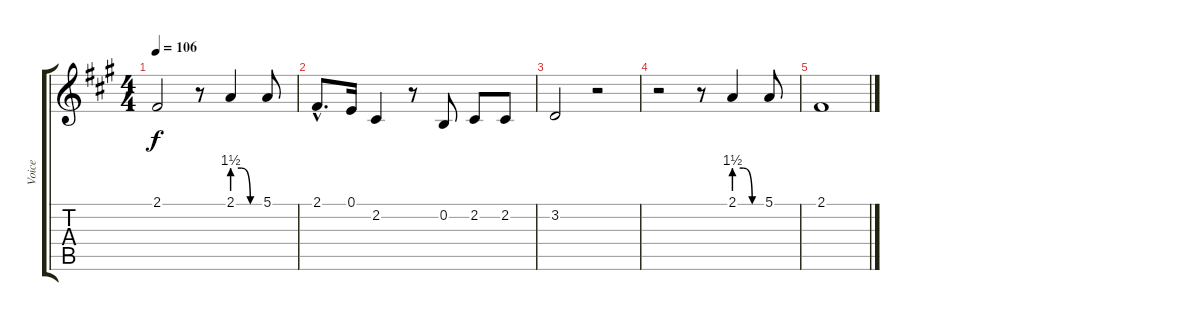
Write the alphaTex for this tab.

\track ("Voice" "Voice") {instrument lead5charang}
\staff {score tabs}
\tuning (E4 B3 G3 D3 A2 E2) {hide}
\ts (4 4)
\tempo 106
\clef g2
\ks a
2.1.2{dy f} r.8 2.1{be (custom 0 6 20 6 40 0 60 0)}.4 5.1.8 |
2.1{hac}.8{d} 0.1.16 2.2.4 r.8 0.2.8 2.2.8 2.2.8 |
3.2.2 r.2 |
r.2 r.8 2.1{be (custom 0 6 20 6 40 0 60 0)}.4 5.1.8 |
2.1.1
